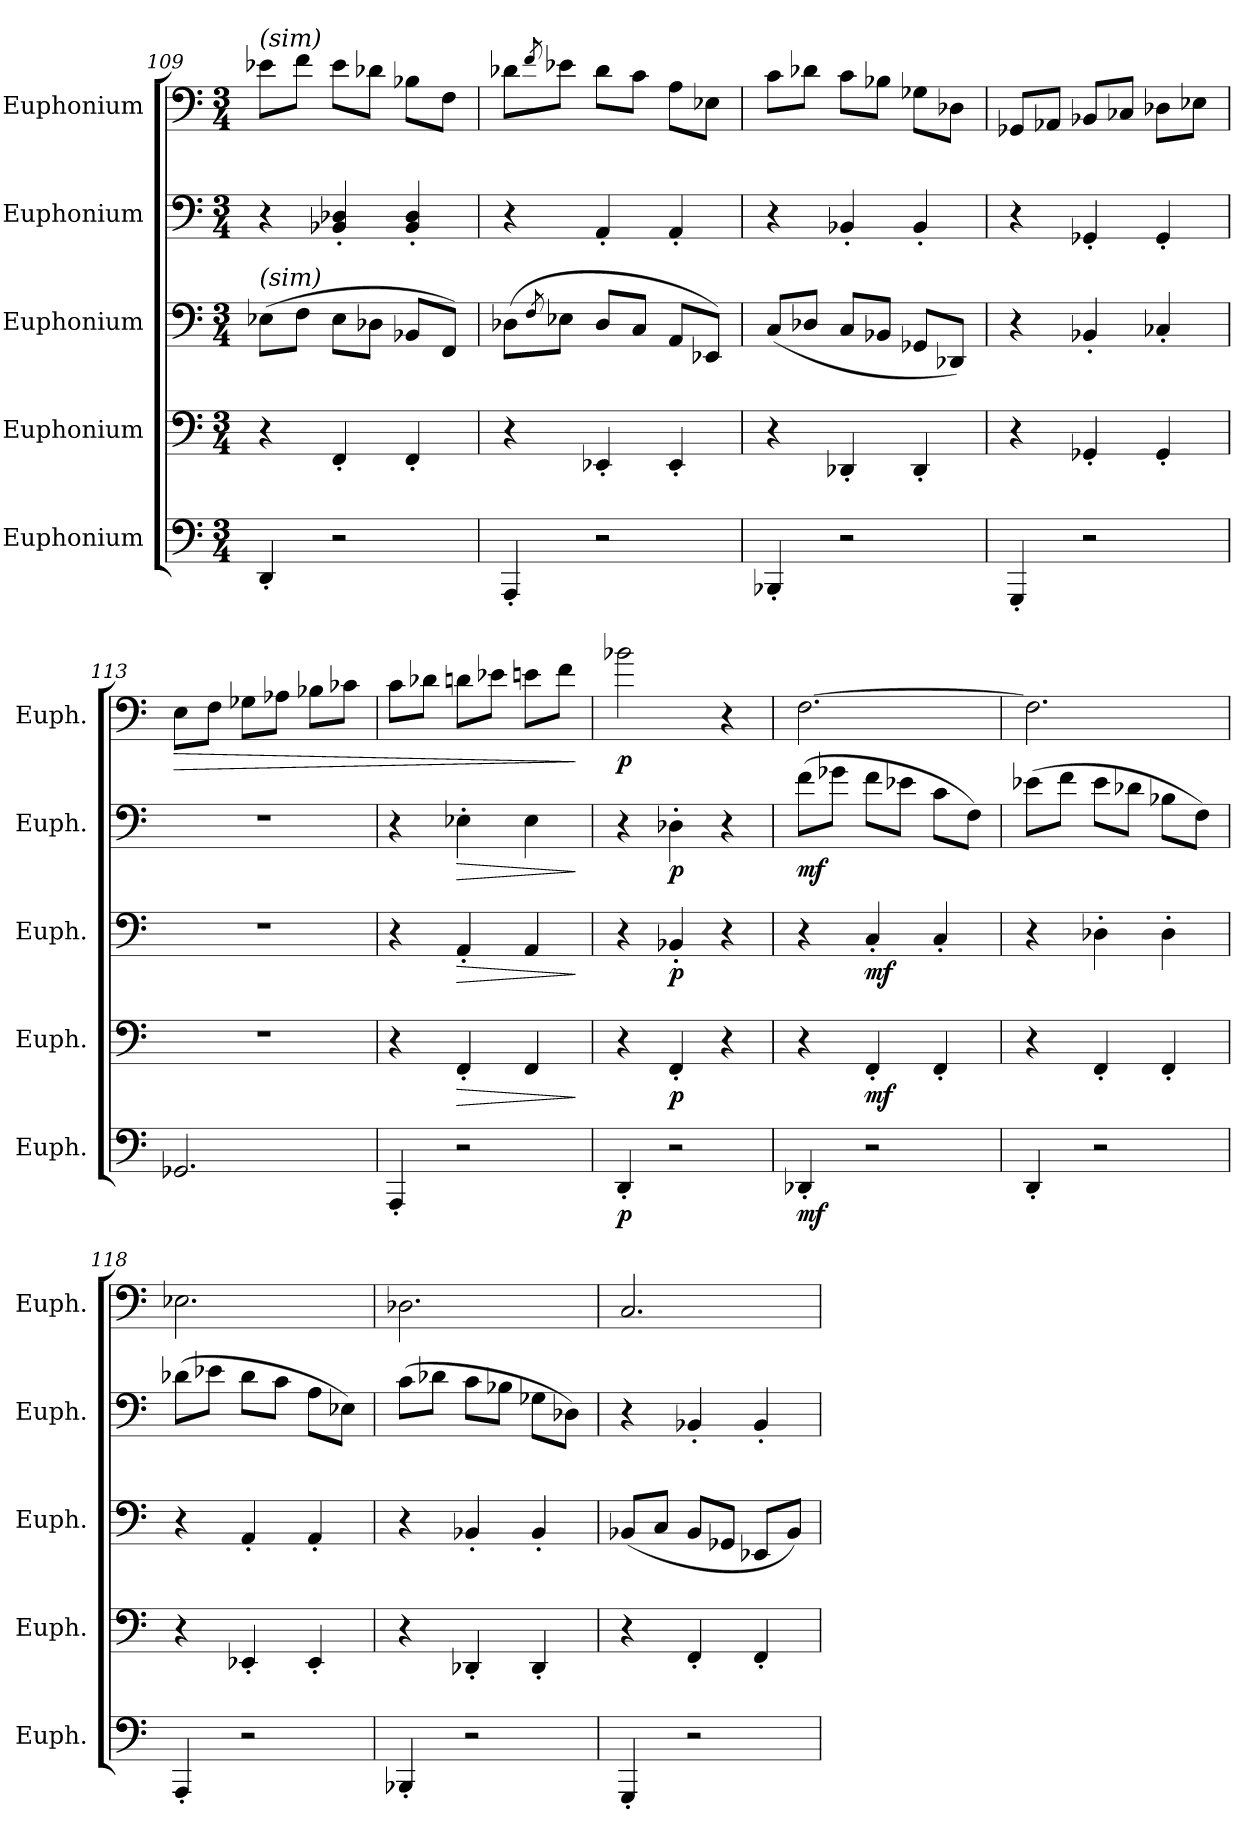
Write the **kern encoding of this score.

**kern	**dynam	**kern	**dynam	**kern	**dynam	**kern	**dynam	**kern	**dynam
*part5	*part5	*part4	*part4	*part3	*part3	*part2	*part2	*part1	*part1
*staff5	*staff5	*staff4	*staff4	*staff3	*staff3	*staff2	*staff2	*staff1	*staff1
*I"Euphonium	*	*I"Euphonium	*	*I"Euphonium	*	*I"Euphonium	*	*I"Euphonium	*
*I'Euph.	*	*I'Euph.	*	*I'Euph.	*	*I'Euph.	*	*I'Euph.	*
*clefF4	*	*clefF4	*	*clefF4	*	*clefF4	*	*clefF4	*
*k[]	*	*k[]	*	*k[]	*	*k[]	*	*k[]	*
*M3/4	*	*M3/4	*	*M3/4	*	*M3/4	*	*M3/4	*
=109	=109	=109	=109	=109	=109	=109	=109	=109	=109
!	!	!	!	!	!	!	!	!LO:TX:a:i:t=(sim)	!
!	!	!	!	!LO:TX:a:i:t=(sim)	!	!	!	!	!
4DD'/	.	4r	.	(>8E-X\L	.	4r	.	8e-X\L	.
.	.	.	.	8F\J	.	.	.	8f\J	.
2r	.	4FF'/	.	8E-\L	.	4BB-X/' 4D-X/'	.	8e-\L	.
.	.	.	.	8D-X\J	.	.	.	8d-X\J	.
.	.	4FF'/	.	8BB-X/L	.	4BB-/' 4D-/'	.	8B-X\L	.
.	.	.	.	8FF/J)	.	.	.	8F\J	.
=110	=110	=110	=110	=110	=110	=110	=110	=110	=110
4AAA'/	.	4r	.	(>8D-X\L	.	4r	.	8d-X\L	.
.	.	.	.	8qF/	.	.	.	8qf/	.
.	.	.	.	8E-X\J	.	.	.	8e-X\J	.
2r	.	4EE-X'/	.	8D-/L	.	4AA'/	.	8d-\L	.
.	.	.	.	8C/J	.	.	.	8c\J	.
.	.	4EE-'/	.	8AA/L	.	4AA'/	.	8A\L	.
.	.	.	.	8EE-X/J)	.	.	.	8E-X\J	.
!!LO:LB:g=z
=111	=111	=111	=111	=111	=111	=111	=111	=111	=111
4BBB-X'/	.	4r	.	(<8C/L	.	4r	.	8c\L	.
.	.	.	.	8D-X/J	.	.	.	8d-X\J	.
2r	.	4DD-X'/	.	8C/L	.	4BB-X'/	.	8c\L	.
.	.	.	.	8BB-X/J	.	.	.	8B-X\J	.
.	.	4DD-'/	.	8GG-X/L	.	4BB-'/	.	8G-X\L	.
.	.	.	.	8DD-X/J)	.	.	.	8D-X\J	.
=112	=112	=112	=112	=112	=112	=112	=112	=112	=112
4GGG'/	.	4r	.	4r	.	4r	.	8GG-X/L	.
.	.	.	.	.	.	.	.	8AA-X/J	.
2r	.	4GG-X'/	.	4BB-X'/	.	4GG-X'/	.	8BB-X/L	.
.	.	.	.	.	.	.	.	8C-X/J	.
.	.	4GG-'/	.	4C-X'/	.	4GG-'/	.	8D-X\L	.
.	.	.	.	.	.	.	.	8E-X\J	.
=113	=113	=113	=113	=113	=113	=113	=113	=113	=113
!	!	!	!	!	!	!	!	!	!LO:HP:b
2.GG-X/	.	2.r	.	2.r	.	2.r	.	8E\L	>
.	.	.	.	.	.	.	.	8F\J	.
.	.	.	.	.	.	.	.	8G-X\L	.
.	.	.	.	.	.	.	.	8A-X\J	.
.	.	.	.	.	.	.	.	8B-X\L	.
.	.	.	.	.	.	.	.	8c-X\J	.
=114	=114	=114	=114	=114	=114	=114	=114	=114	=114
4AAA'/	.	4r	.	4r	.	4r	.	8c\L	.
.	.	.	.	.	.	.	.	8d-X\J	.
!	!	!	!LO:HP:b	!	!LO:HP:b	!	!LO:HP:b	!	!
2r	.	4FF'/	>	4AA'/	>	4E-X'\	>	8dn\L	.
.	.	.	.	.	.	.	.	8e-X\J	.
.	.	4FF/	.	4AA/	.	4E-\	.	8en\L	.
.	.	.	.	.	.	.	.	8f\J	.
.	.	.	]	.	]	.	]	.	]
=115	=115	=115	=115	=115	=115	=115	=115	=115	=115
!	!LO:DY:b	!	!	!	!	!	!	!	!LO:DY:b
4DD'/	p	4r	.	4r	.	4r	.	2b-X\	p
!	!	!	!LO:DY:b	!	!LO:DY:b	!	!LO:DY:b	!	!
2r	.	4FF'/	p	4BB-X'/	p	4D-X'\	p	.	.
.	.	4r	.	4r	.	4r	.	4r	.
=116	=116	=116	=116	=116	=116	=116	=116	=116	=116
!	!LO:DY:b	!	!	!	!	!	!LO:DY:b	!	!
4DD-X'/	mf	4r	.	4r	.	(>8f\L	mf	[2.F\	.
.	.	.	.	.	.	8g-X\J	.	.	.
!	!	!	!LO:DY:b	!	!LO:DY:b	!	!	!	!
2r	.	4FF'/	mf	4C'/	mf	8f\L	.	.	.
.	.	.	.	.	.	8e-X\J	.	.	.
.	.	4FF'/	.	4C'/	.	8c\L	.	.	.
.	.	.	.	.	.	8F\J)	.	.	.
!!LO:PB:g=z
=117	=117	=117	=117	=117	=117	=117	=117	=117	=117
4DD'/	.	4r	.	4r	.	(>8e-X\L	.	2.F\]	.
.	.	.	.	.	.	8f\J	.	.	.
2r	.	4FF'/	.	4D-X'\	.	8e-\L	.	.	.
.	.	.	.	.	.	8d-X\J	.	.	.
.	.	4FF'/	.	4D-'\	.	8B-X\L	.	.	.
.	.	.	.	.	.	8F\J)	.	.	.
=118	=118	=118	=118	=118	=118	=118	=118	=118	=118
4AAA'/	.	4r	.	4r	.	(>8d-X\L	.	2.E-X\	.
.	.	.	.	.	.	8e-X\J	.	.	.
2r	.	4EE-X'/	.	4AA'/	.	8d-\L	.	.	.
.	.	.	.	.	.	8c\J	.	.	.
.	.	4EE-'/	.	4AA'/	.	8A\L	.	.	.
.	.	.	.	.	.	8E-X\J)	.	.	.
=119	=119	=119	=119	=119	=119	=119	=119	=119	=119
4BBB-X'/	.	4r	.	4r	.	(>8c\L	.	2.D-X\	.
.	.	.	.	.	.	8d-X\J	.	.	.
2r	.	4DD-X'/	.	4BB-X'/	.	8c\L	.	.	.
.	.	.	.	.	.	8B-X\J	.	.	.
.	.	4DD-'/	.	4BB-'/	.	8G-X\L	.	.	.
.	.	.	.	.	.	8D-X\J)	.	.	.
=120	=120	=120	=120	=120	=120	=120	=120	=120	=120
4GGG'/	.	4r	.	(<8BB-X/L	.	4r	.	2.C/	.
.	.	.	.	8C/J	.	.	.	.	.
2r	.	4FF'/	.	8BB-/L	.	4BB-X'/	.	.	.
.	.	.	.	8GG-X/J	.	.	.	.	.
.	.	4FF'/	.	8EE-X/L	.	4BB-'/	.	.	.
.	.	.	.	8BB-/J)	.	.	.	.	.
=	=	=	=	=	=	=	=	=	=
*-	*-	*-	*-	*-	*-	*-	*-	*-	*-
